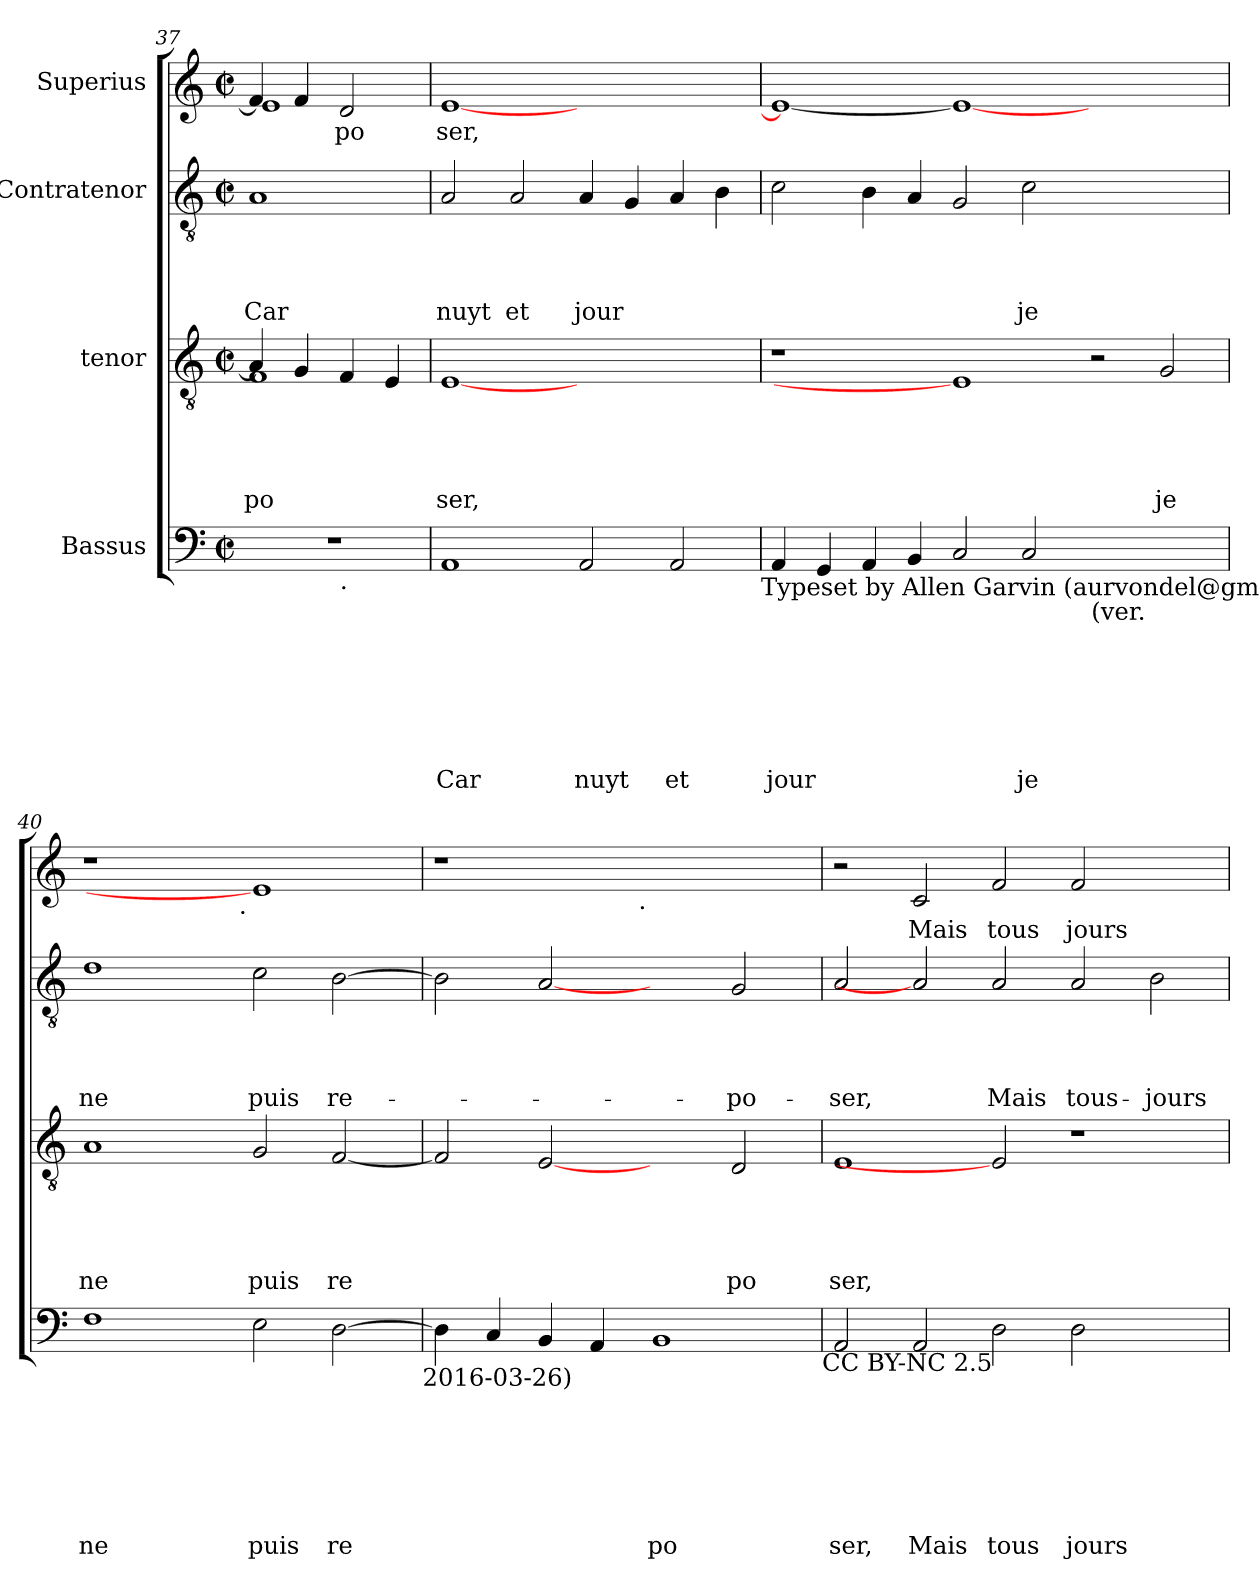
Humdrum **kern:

**kern	**text	**text	**text	**text	**text	**text	**text	**kern	**text	**text	**text	**text	**text	**kern	**text	**text	**text	**text	**kern	**text
*part4	*part4	*part4	*part4	*part4	*part4	*part4	*part4	*part3	*part3	*part3	*part3	*part3	*part3	*part2	*part2	*part2	*part2	*part2	*part1	*part1
*staff4	*staff4	*staff4	*staff4	*staff4	*staff4	*staff4	*staff4	*staff3	*staff3	*staff3	*staff3	*staff3	*staff3	*staff2	*staff2	*staff2	*staff2	*staff2	*staff1	*staff1
*I"Bassus	*	*	*	*	*	*	*	*I"tenor	*	*	*	*	*	*I"Contratenor	*	*	*	*	*I"Superius	*
*clefF4	*	*	*	*	*	*	*	*clefGv2	*	*	*	*	*	*clefGv2	*	*	*	*	*clefG2	*
*k[]	*	*	*	*	*	*	*	*k[]	*	*	*	*	*	*k[]	*	*	*	*	*k[]	*
*C:	*	*	*	*	*	*	*	*C:	*	*	*	*	*	*C:	*	*	*	*	*C:	*
*M2/2	*	*	*	*	*	*	*	*M2/2	*	*	*	*	*	*M2/2	*	*	*	*	*M2/2	*
*met(c|)	*	*	*	*	*	*	*	*met(c|)	*	*	*	*	*	*met(c|)	*	*	*	*	*met(c|)	*
=37	=37	=37	=37	=37	=37	=37	=37	=37	=37	=37	=37	=37	=37	=37	=37	=37	=37	=37	=37	=37
*	*	*	*	*	*	*	*	*^	*	*	*	*	*	*	*	*	*	*	*	*
!	!	!	!	!	!	!	!	!	!	!	!	!	!	!LO:LY:b	!	!	!	!	!LO:LY:b	!	!
*^	*	*	*	*	*	*	*	*	*	*	*	*	*	*	*	*	*	*	*	*^	*
1r	2ryy	.	.	.	.	.	.	.	4A/]	1F	.	.	.	.	po	1A	.	.	.	Car	4f/]	1e	.
.	.	.	.	.	.	.	.	.	4G/	.	.	.	.	.	.	.	.	.	.	.	4f/	.	.
!	!LO:TX:b:t=.	!	!	!	!	!	!	!	!	!	!	!	!	!	!	!	!	!	!	!	!	!	!
!	!	!	!	!	!	!	!	!	!	!	!	!	!	!	!	!	!	!	!	!	!	!	!LO:LY:b
.	2ryy	.	.	.	.	.	.	.	4F/	.	.	.	.	.	.	.	.	.	.	.	2d/	.	po
.	.	.	.	.	.	.	.	.	4E/	.	.	.	.	.	.	.	.	.	.	.	.	.	.
*	*	*	*	*	*	*	*	*	*v	*v	*	*	*	*	*	*	*	*	*	*	*v	*v	*
=38	=38	=38	=38	=38	=38	=38	=38	=38	=38	=38	=38	=38	=38	=38	=38	=38	=38	=38	=38	=38	=38
!	!	!	!	!	!	!	!	!LO:LY:b	!	!	!	!	!	!LO:LY:b	!	!	!	!	!LO:LY:b	!	!LO:LY:b
*v	*v	*	*	*	*	*	*	*	*	*	*	*	*	*	*	*	*	*	*	*	*
1AA	.	.	.	.	.	.	Car	[1E	.	.	.	.	ser,	2A/	.	.	.	nuyt	[<1e	ser,
!	!	!	!	!	!	!	!	!	!	!	!	!	!	!	!	!	!	!LO:LY:b	!	!
.	.	.	.	.	.	.	.	.	.	.	.	.	.	2A/	.	.	.	et	.	.
!	!	!	!	!	!	!	!LO:LY:b	!	!	!	!	!	!	!	!	!	!	!LO:LY:b	!	!
2AA/	.	.	.	.	.	.	nuyt	1ryy	.	.	.	.	.	4A/	.	.	.	jour	1ryy	.
.	.	.	.	.	.	.	.	.	.	.	.	.	.	4G/	.	.	.	.	.	.
!	!	!	!	!	!	!	!LO:LY:b	!	!	!	!	!	!	!	!	!	!	!	!	!
2AA/	.	.	.	.	.	.	et	.	.	.	.	.	.	4A/	.	.	.	.	.	.
.	.	.	.	.	.	.	.	.	.	.	.	.	.	4B\	.	.	.	.	.	.
!LO:TX:b:t=Typeset by Allen Garvin (aurvondel@gmail.com)	!	!	!	!	!	!	!	!	!	!	!	!	!	!	!	!	!	!	!	!
=39	=39	=39	=39	=39	=39	=39	=39	=39	=39	=39	=39	=39	=39	=39	=39	=39	=39	=39	=39	=39
!	!	!	!	!	!	!	!LO:LY:b	!	!	!	!	!	!	!	!	!	!	!	!	!
4AA/	.	.	.	.	.	.	jour	1r	.	.	.	.	.	2c\	.	.	.	.	1e_	.
4GG/	.	.	.	.	.	.	.	.	.	.	.	.	.	.	.	.	.	.	.	.
4AA/	.	.	.	.	.	.	.	.	.	.	.	.	.	4B\	.	.	.	.	.	.
4BB/	.	.	.	.	.	.	.	.	.	.	.	.	.	4A/	.	.	.	.	.	.
2C/	.	.	.	.	.	.	.	1E]	.	.	.	.	.	2G/	.	.	.	.	1e_	.
!	!	!	!	!	!	!	!LO:LY:b	!	!	!	!	!	!	!	!	!	!	!LO:LY:b	!	!
2C/	.	.	.	.	.	.	je	.	.	.	.	.	.	2c\	.	.	.	je	.	.
!LO:TX:b:t=(ver.	!	!	!	!	!	!	!	!	!	!	!	!	!	!	!	!	!	!	!	!
1ryy	.	.	.	.	.	.	.	2r	.	.	.	.	.	1ryy	.	.	.	.	1ryy	.
!	!	!	!	!	!	!	!	!	!	!	!	!	!LO:LY:b	!	!	!	!	!	!	!
.	.	.	.	.	.	.	.	2G/	.	.	.	.	je	.	.	.	.	.	.	.
=40	=40	=40	=40	=40	=40	=40	=40	=40	=40	=40	=40	=40	=40	=40	=40	=40	=40	=40	=40	=40
!	!	!	!	!	!	!	!LO:LY:b	!	!	!	!	!	!LO:LY:b	!	!	!	!	!LO:LY:b	!	!
*	*	*	*	*	*	*	*	*	*	*	*	*	*	*	*	*	*	*	*^	*
1F	.	.	.	.	.	.	ne	1A	.	.	.	.	ne	1d	.	.	.	ne	1r	2ryy	.
.	.	.	.	.	.	.	.	.	.	.	.	.	.	.	.	.	.	.	.	4...ryy	.
!	!	!	!	!	!	!	!	!	!	!	!	!	!	!	!	!	!	!	!	!LO:TX:b:t=.	!
.	.	.	.	.	.	.	.	.	.	.	.	.	.	.	.	.	.	.	.	1ryy	.
!	!	!	!	!	!	!	!LO:LY:b	!	!	!	!	!	!LO:LY:b	!	!	!	!	!LO:LY:b	!	!	!
2E\	.	.	.	.	.	.	puis	2G/	.	.	.	.	puis	2c\	.	.	.	puis	1e]	.	.
!	!	!	!	!	!	!	!LO:LY:b	!	!	!	!	!	!LO:LY:b	!	!	!	!	!LO:LY:b	!	!	!
[>2D\	.	.	.	.	.	.	re	[<2F/	.	.	.	.	re	[>2B\	.	.	.	re-	.	.	.
.	.	.	.	.	.	.	.	.	.	.	.	.	.	.	.	.	.	.	.	32ryy	.
!LO:TX:b:t=2016-03-26)	!	!	!	!	!	!	!	!	!	!	!	!	!	!	!	!	!	!	!	!	!
=41	=41	=41	=41	=41	=41	=41	=41	=41	=41	=41	=41	=41	=41	=41	=41	=41	=41	=41	=41	=41	=41
4D\]	.	.	.	.	.	.	.	2F/]	.	.	.	.	.	2B\]	.	.	.	.	1r	2ryy	.
4C/	.	.	.	.	.	.	.	.	.	.	.	.	.	.	.	.	.	.	.	.	.
4BB/	.	.	.	.	.	.	.	[2E	.	.	.	.	.	[2A	.	.	.	.	.	4...ryy	.
4AA/	.	.	.	.	.	.	.	.	.	.	.	.	.	.	.	.	.	.	.	.	.
!	!	!	!	!	!	!	!	!	!	!	!	!	!	!	!	!	!	!	!	!LO:TX:b:t=.	!
.	.	.	.	.	.	.	.	.	.	.	.	.	.	.	.	.	.	.	.	1ryy	.
!	!	!	!	!	!	!	!LO:LY:b	!	!	!	!	!	!	!	!	!	!	!	!	!	!
1BB	.	.	.	.	.	.	po	2ryy	.	.	.	.	.	2ryy	.	.	.	.	1ryy	.	.
!	!	!	!	!	!	!	!	!	!	!	!	!	!LO:LY:b	!	!	!	!	!LO:LY:b	!	!	!
.	.	.	.	.	.	.	.	2D/	.	.	.	.	po	2G/	.	.	.	-po-	.	.	.
.	.	.	.	.	.	.	.	.	.	.	.	.	.	.	.	.	.	.	.	32ryy	.
!LO:TX:b:t=CC BY-NC 2.5	!	!	!	!	!	!	!	!	!	!	!	!	!	!	!	!	!	!	!	!	!
=42	=42	=42	=42	=42	=42	=42	=42	=42	=42	=42	=42	=42	=42	=42	=42	=42	=42	=42	=42	=42	=42
!	!	!	!	!	!	!	!LO:LY:b	!	!	!	!	!	!LO:LY:b	!	!	!	!	!LO:LY:b	!	!	!
*	*	*	*	*	*	*	*	*	*	*	*	*	*	*	*	*	*	*	*v	*v	*
2AA/	.	.	.	.	.	.	ser,	1E	.	.	.	.	ser,	2A/	.	.	.	-ser,	2r	.
!	!	!	!	!	!	!	!LO:LY:b	!	!	!	!	!	!	!	!	!	!	!	!	!LO:LY:b
2AA/	.	.	.	.	.	.	Mais	.	.	.	.	.	.	2A]	.	.	.	.	2c/	Mais
!	!	!	!	!	!	!	!LO:LY:b	!	!	!	!	!	!	!	!	!	!	!LO:LY:b	!	!LO:LY:b
2D\	.	.	.	.	.	.	tous	2E]	.	.	.	.	.	2A/	.	.	.	Mais	2f/	tous
!	!	!	!	!	!	!	!LO:LY:b	!	!	!	!	!	!	!	!	!	!	!LO:LY:b	!	!LO:LY:b
2D\	.	.	.	.	.	.	jours	1r	.	.	.	.	.	2A/	.	.	.	tous-	2f/	jours
!	!	!	!	!	!	!	!	!	!	!	!	!	!	!	!	!	!	!LO:LY:b	!	!
2ryy	.	.	.	.	.	.	.	.	.	.	.	.	.	2B\	.	.	.	-jours	2ryy	.
=	=	=	=	=	=	=	=	=	=	=	=	=	=	=	=	=	=	=	=	=
*-	*-	*-	*-	*-	*-	*-	*-	*-	*-	*-	*-	*-	*-	*-	*-	*-	*-	*-	*-	*-
